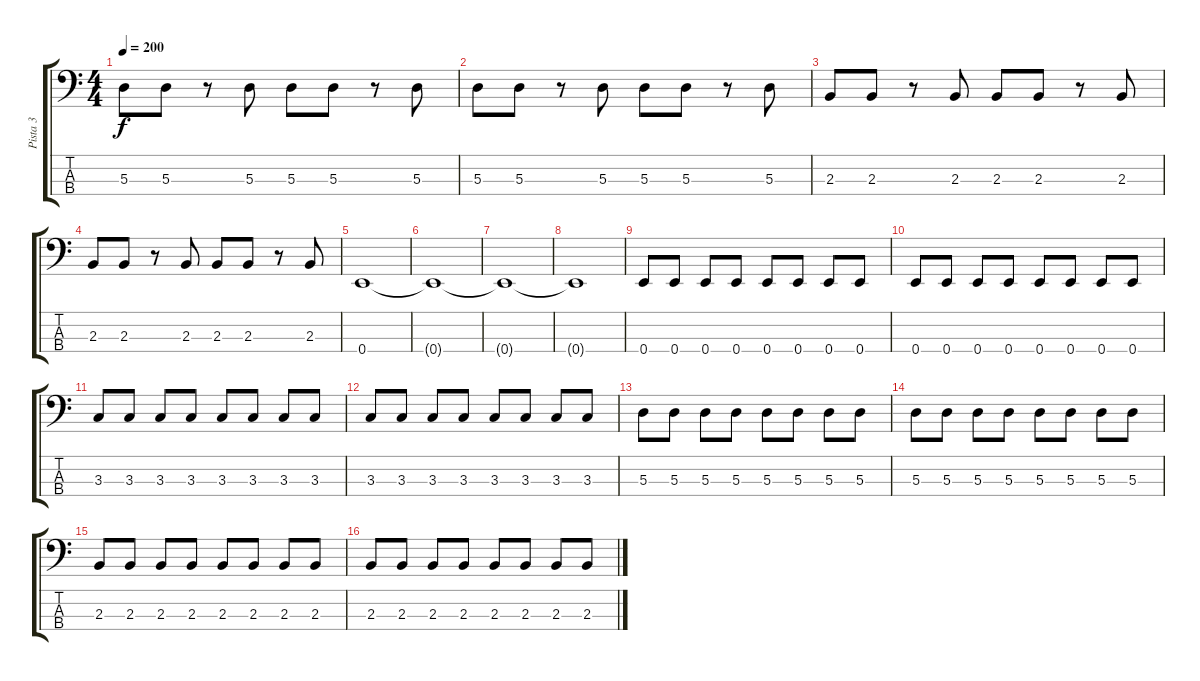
\track ("Pista 3" "Pista 3") {instrument electricbassfinger}
\staff {score tabs}
\tuning (G2 D2 A1 E1) {hide}
\ts (4 4)
\tempo 200
\clef f4
\ks c
5.3.8{dy f} 5.3.8 r.8 5.3.8 5.3.8 5.3.8 r.8 5.3.8 |
5.3.8 5.3.8 r.8 5.3.8 5.3.8 5.3.8 r.8 5.3.8 |
2.3.8 2.3.8 r.8 2.3.8 2.3.8 2.3.8 r.8 2.3.8 |
2.3.8 2.3.8 r.8 2.3.8 2.3.8 2.3.8 r.8 2.3.8 |
0.4.1 |
0.4{t}.1 |
0.4{t}.1 |
0.4{t}.1 |
0.4.8 0.4.8 0.4.8 0.4.8 0.4.8 0.4.8 0.4.8 0.4.8 |
0.4.8 0.4.8 0.4.8 0.4.8 0.4.8 0.4.8 0.4.8 0.4.8 |
3.3.8 3.3.8 3.3.8 3.3.8 3.3.8 3.3.8 3.3.8 3.3.8 |
3.3.8 3.3.8 3.3.8 3.3.8 3.3.8 3.3.8 3.3.8 3.3.8 |
5.3.8 5.3.8 5.3.8 5.3.8 5.3.8 5.3.8 5.3.8 5.3.8 |
5.3.8 5.3.8 5.3.8 5.3.8 5.3.8 5.3.8 5.3.8 5.3.8 |
2.3.8 2.3.8 2.3.8 2.3.8 2.3.8 2.3.8 2.3.8 2.3.8 |
2.3.8 2.3.8 2.3.8 2.3.8 2.3.8 2.3.8 2.3.8 2.3.8
